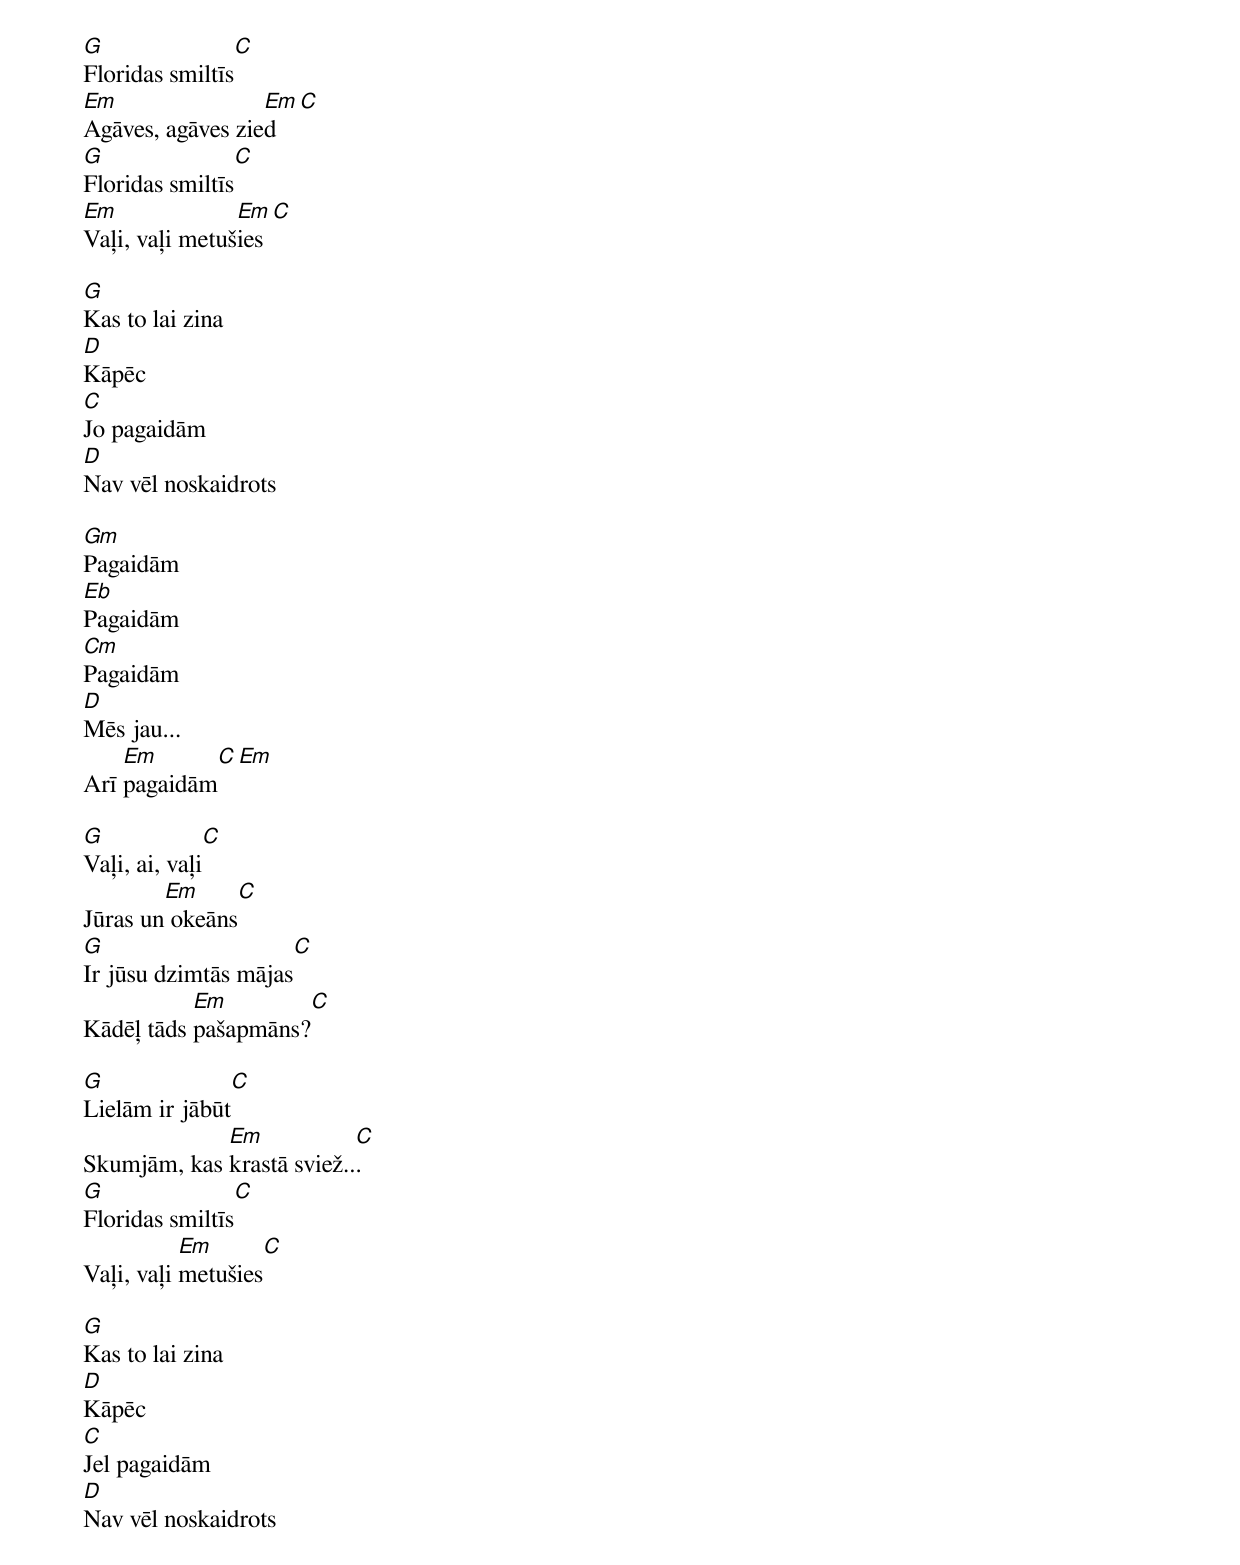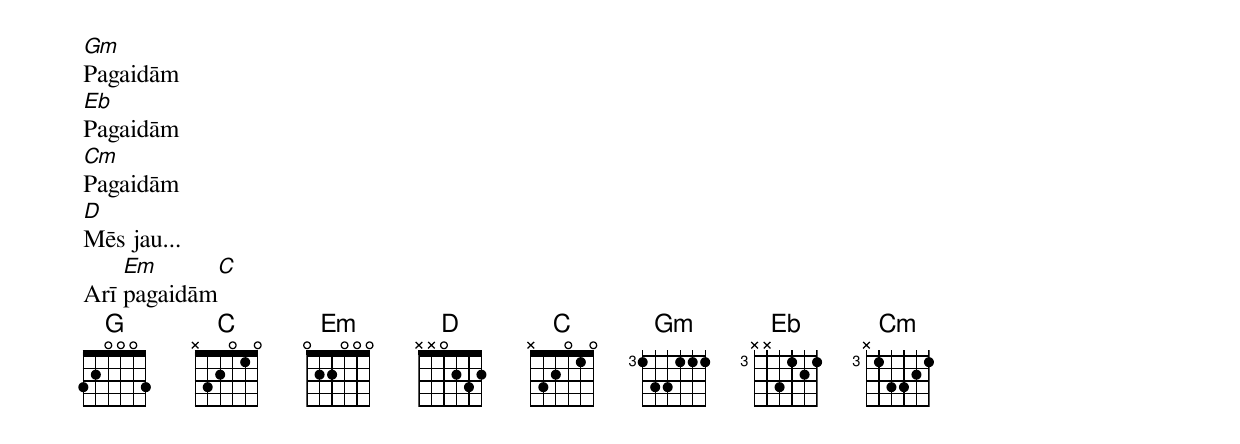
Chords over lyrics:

G		Cmaj
Floridas smiltīs
Em		  Em Cmaj
Agāves, agāves zied
G		Cmaj
Floridas smiltīs
Em		Em Cmaj
Vaļi, vaļi metušies

G
Kas to lai zina
D
Kāpēc
C
Jo pagaidām
D
Nav vēl noskaidrots

Gm
Pagaidām
Eb
Pagaidām
Cm
Pagaidām
D
Mēs jau...
    Em        Cmaj Em
Arī pagaidām

G	      Cmaj
Vaļi, ai, vaļi
 	Em      Cmaj
Jūras un okeāns
G 	               Cmaj
Ir jūsu dzimtās mājas
	   Em        Cmaj
Kādēļ tāds pašapmāns?

G                Cmaj
Lielām ir jābūt
             Em            Cmaj
Skumjām, kas krastā sviež...
G                 Cmaj
Floridas smiltīs
           Em          Cmaj
Vaļi, vaļi metušies

G
Kas to lai zina
D
Kāpēc
C
Jel pagaidām
D
Nav vēl noskaidrots

Gm
Pagaidām
Eb
Pagaidām
Cm
Pagaidām
D
Mēs jau...
    Em            Cmaj
Arī pagaidām
